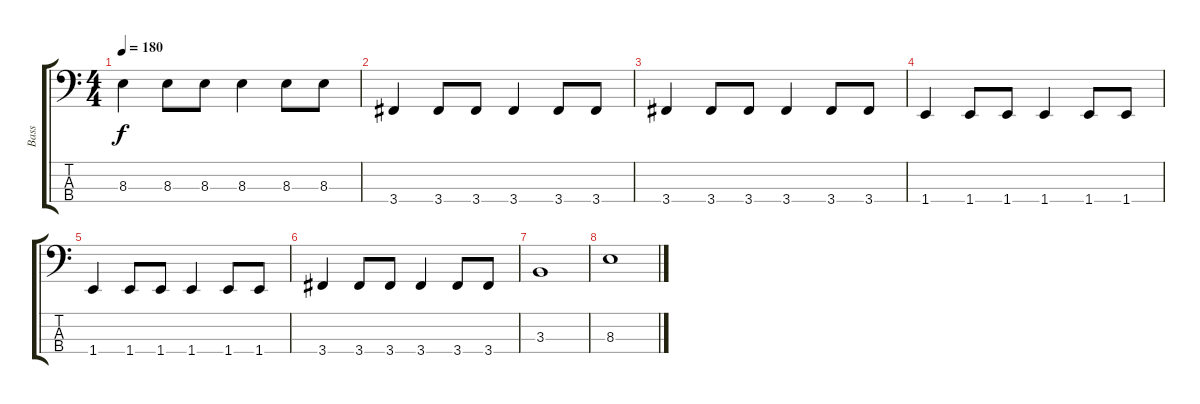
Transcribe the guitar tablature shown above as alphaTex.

\track ("Bass" "Bass") {instrument electricbassfinger}
\staff {score tabs}
\tuning (Gb2 Db2 Ab1 Eb1) {hide}
\ts (4 4)
\tempo 180
\clef f4
\ks c
8.3.4{dy f} 8.3.8 8.3.8 8.3.4 8.3.8 8.3.8 |
3.4.4 3.4.8 3.4.8 3.4.4 3.4.8 3.4.8 |
3.4.4 3.4.8 3.4.8 3.4.4 3.4.8 3.4.8 |
1.4.4 1.4.8 1.4.8 1.4.4 1.4.8 1.4.8 |
1.4.4 1.4.8 1.4.8 1.4.4 1.4.8 1.4.8 |
3.4.4 3.4.8 3.4.8 3.4.4 3.4.8 3.4.8 |
3.3.1 |
8.3.1
